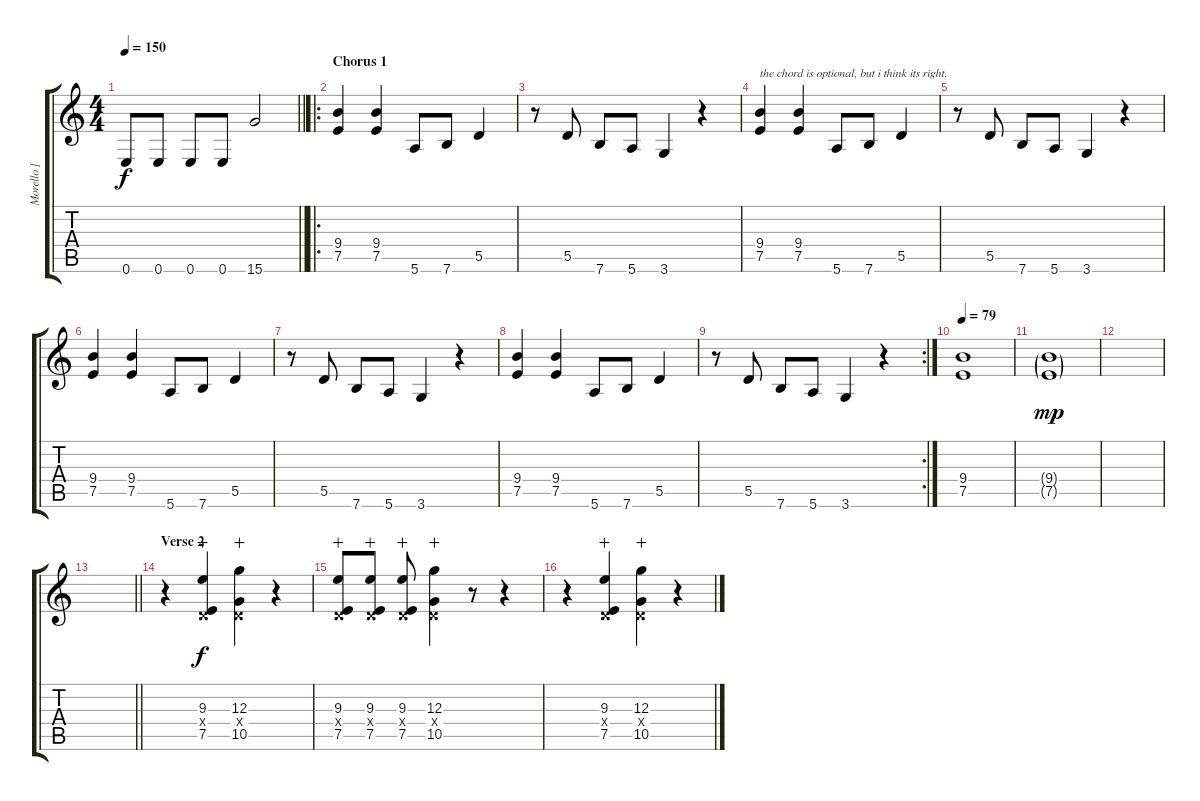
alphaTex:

\track ("Morello [ Guitar ]" "Morello [ ") {instrument overdrivenguitar}
\staff {score tabs}
\tuning (E4 B3 G3 D3 A2 E2) {hide}
\ts (4 4)
\tempo 150
\clef g2
\barLineRight lightlight
\ks c
0.6{t}.8{dy f} 0.6.8 0.6.8 0.6.8 15.6.2 |
\ro
\section ("" "Chorus 1")
(9.4 7.5).4 (9.4 7.5).4 5.6.8 7.6.8 5.5.4 |
r.8 5.5.8 7.6.8 5.6.8 3.6.4 r.4 |
(9.4 7.5).4{txt "the chord is optional, but i think its right."} (9.4 7.5).4 5.6.8 7.6.8 5.5.4 |
r.8 5.5.8 7.6.8 5.6.8 3.6.4 r.4 |
(9.4 7.5).4 (9.4 7.5).4 5.6.8 7.6.8 5.5.4 |
r.8 5.5.8 7.6.8 5.6.8 3.6.4 r.4 |
(9.4 7.5).4 (9.4 7.5).4 5.6.8 7.6.8 5.5.4 |
\rc 2
r.8 5.5.8 7.6.8 5.6.8 3.6.4 r.4 |
\tempo 79
(9.4 7.5).1 |
(9.4{g} 7.5{g}).1{dy mp} |
|
\barLineRight lightlight
|
\section ("" "Verse 2")
r.4 (9.3 0.4{x} 7.5).4{dy f wahc} (12.3 0.4{x} 10.5).4{wahc} r.4 |
(9.3 0.4{x} 7.5).8{wahc} (9.3 0.4{x} 7.5).8{wahc} (9.3 0.4{x} 7.5).8{wahc} (12.3 0.4{x} 10.5).4{wahc} r.8 r.4 |
r.4 (9.3 0.4{x} 7.5).4{wahc} (12.3 0.4{x} 10.5).4{wahc} r.4
